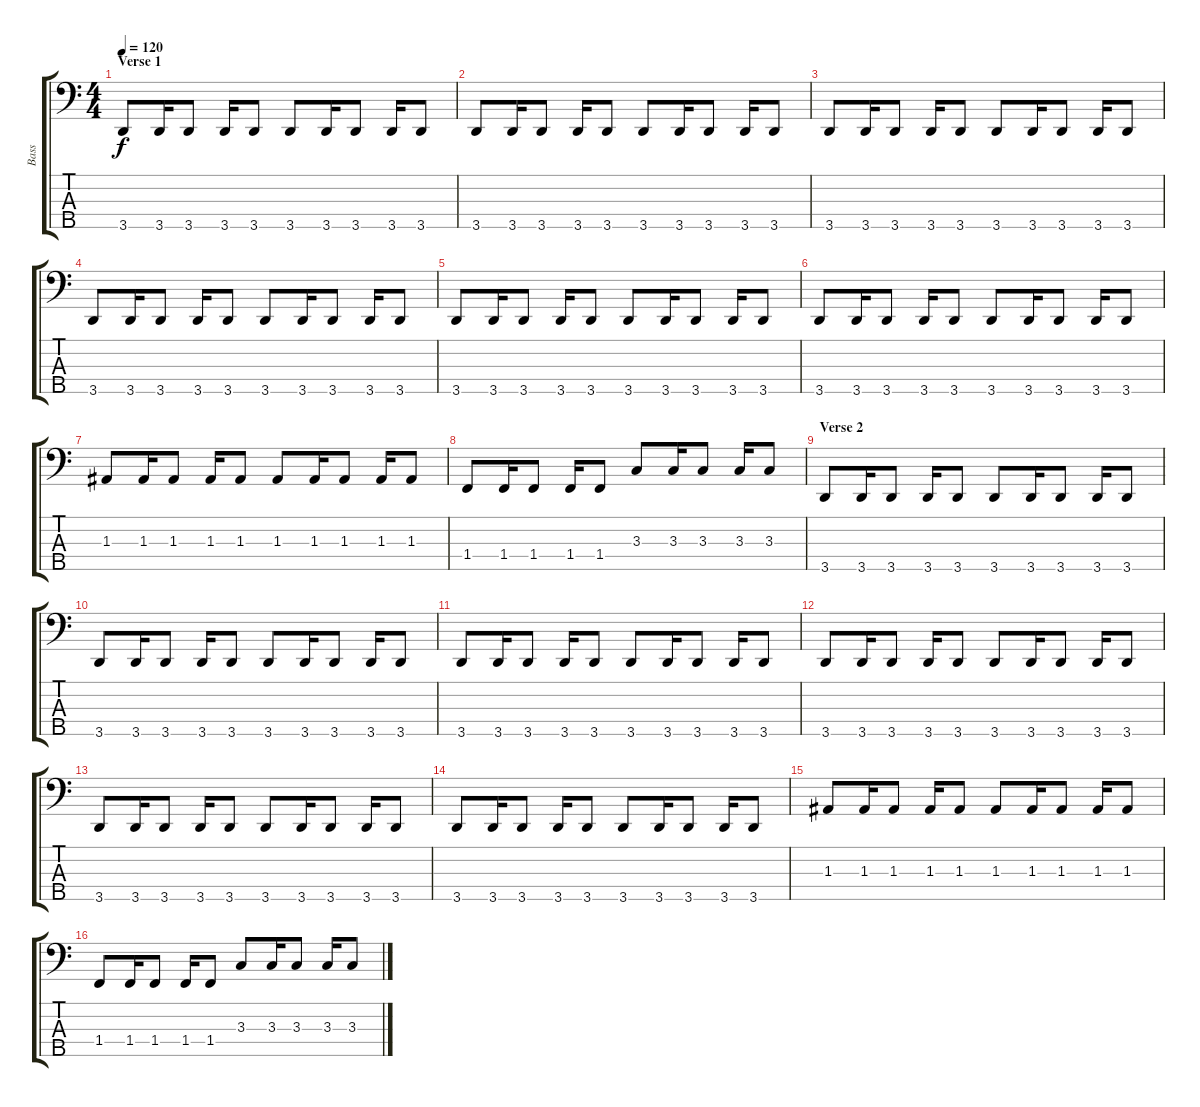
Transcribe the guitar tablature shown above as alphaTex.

\track ("Bass" "Bass") {instrument electricbassfinger}
\staff {score tabs}
\tuning (G2 D2 A1 E1 B0) {hide}
\ts (4 4)
\section ("" "Verse 1")
\tempo 120
\clef f4
\ks c
3.5.8{dy f} 3.5.16 3.5.8 3.5.16 3.5.8 3.5.8 3.5.16 3.5.8 3.5.16 3.5.8 |
3.5.8 3.5.16 3.5.8 3.5.16 3.5.8 3.5.8 3.5.16 3.5.8 3.5.16 3.5.8 |
3.5.8 3.5.16 3.5.8 3.5.16 3.5.8 3.5.8 3.5.16 3.5.8 3.5.16 3.5.8 |
3.5.8 3.5.16 3.5.8 3.5.16 3.5.8 3.5.8 3.5.16 3.5.8 3.5.16 3.5.8 |
3.5.8 3.5.16 3.5.8 3.5.16 3.5.8 3.5.8 3.5.16 3.5.8 3.5.16 3.5.8 |
3.5.8 3.5.16 3.5.8 3.5.16 3.5.8 3.5.8 3.5.16 3.5.8 3.5.16 3.5.8 |
1.3.8 1.3.16 1.3.8 1.3.16 1.3.8 1.3.8 1.3.16 1.3.8 1.3.16 1.3.8 |
1.4.8 1.4.16 1.4.8 1.4.16 1.4.8 3.3.8 3.3.16 3.3.8 3.3.16 3.3.8 |
\section ("" "Verse 2")
3.5.8 3.5.16 3.5.8 3.5.16 3.5.8 3.5.8 3.5.16 3.5.8 3.5.16 3.5.8 |
3.5.8 3.5.16 3.5.8 3.5.16 3.5.8 3.5.8 3.5.16 3.5.8 3.5.16 3.5.8 |
3.5.8 3.5.16 3.5.8 3.5.16 3.5.8 3.5.8 3.5.16 3.5.8 3.5.16 3.5.8 |
3.5.8 3.5.16 3.5.8 3.5.16 3.5.8 3.5.8 3.5.16 3.5.8 3.5.16 3.5.8 |
3.5.8 3.5.16 3.5.8 3.5.16 3.5.8 3.5.8 3.5.16 3.5.8 3.5.16 3.5.8 |
3.5.8 3.5.16 3.5.8 3.5.16 3.5.8 3.5.8 3.5.16 3.5.8 3.5.16 3.5.8 |
1.3.8 1.3.16 1.3.8 1.3.16 1.3.8 1.3.8 1.3.16 1.3.8 1.3.16 1.3.8 |
1.4.8 1.4.16 1.4.8 1.4.16 1.4.8 3.3.8 3.3.16 3.3.8 3.3.16 3.3.8
